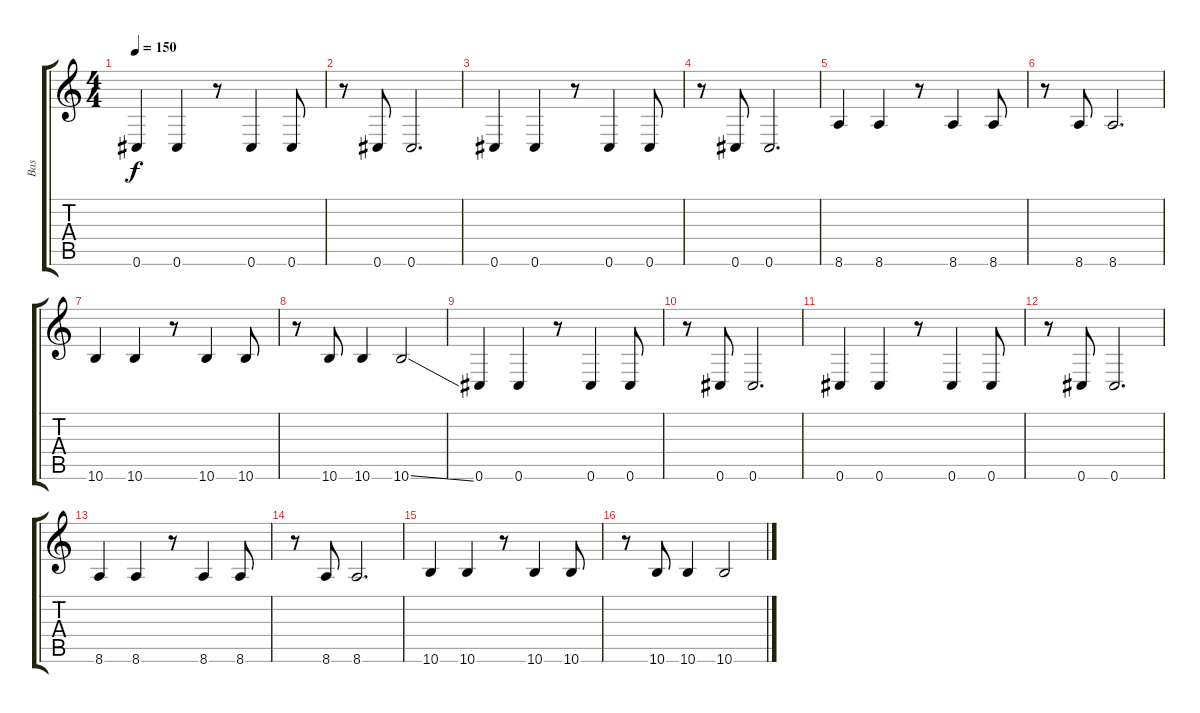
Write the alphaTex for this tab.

\track ("Bas" "Bas") {instrument electricbassfinger}
\staff {score tabs}
\tuning (Eb4 Bb3 Gb3 Db3 Ab2 Db2) {hide}
\ts (4 4)
\tempo 150
\clef g2
\ks c
0.6.4{dy f} 0.6.4 r.8 0.6.4 0.6.8 |
r.8 0.6.8 0.6.2{d} |
0.6.4 0.6.4 r.8 0.6.4 0.6.8 |
r.8 0.6.8 0.6.2{d} |
8.6.4 8.6.4 r.8 8.6.4 8.6.8 |
r.8 8.6.8 8.6.2{d} |
10.6.4 10.6.4 r.8 10.6.4 10.6.8 |
r.8 10.6.8 10.6.4 10.6{ss}.2 |
0.6.4 0.6.4 r.8 0.6.4 0.6.8 |
r.8 0.6.8 0.6.2{d} |
0.6.4 0.6.4 r.8 0.6.4 0.6.8 |
r.8 0.6.8 0.6.2{d} |
8.6.4 8.6.4 r.8 8.6.4 8.6.8 |
r.8 8.6.8 8.6.2{d} |
10.6.4 10.6.4 r.8 10.6.4 10.6.8 |
r.8 10.6.8 10.6.4 10.6{ss}.2
